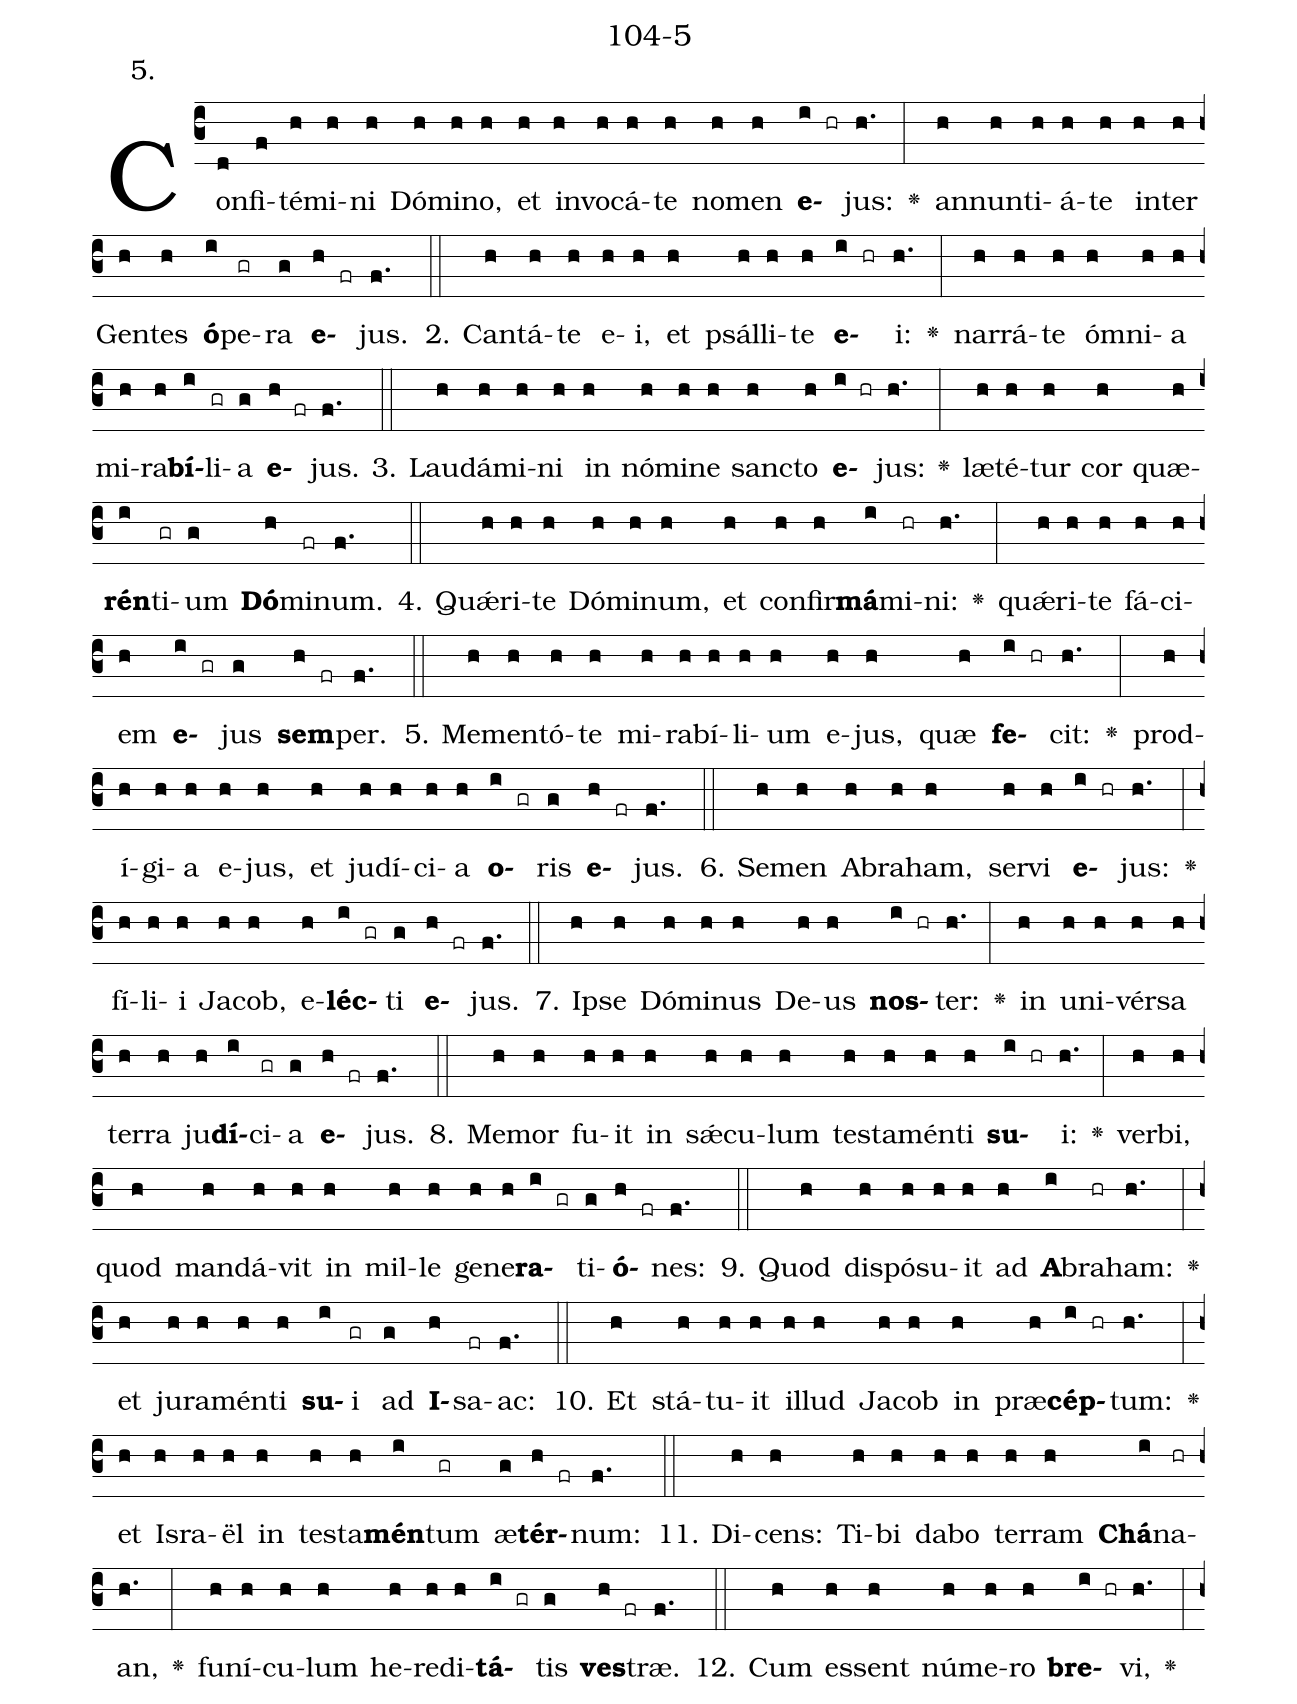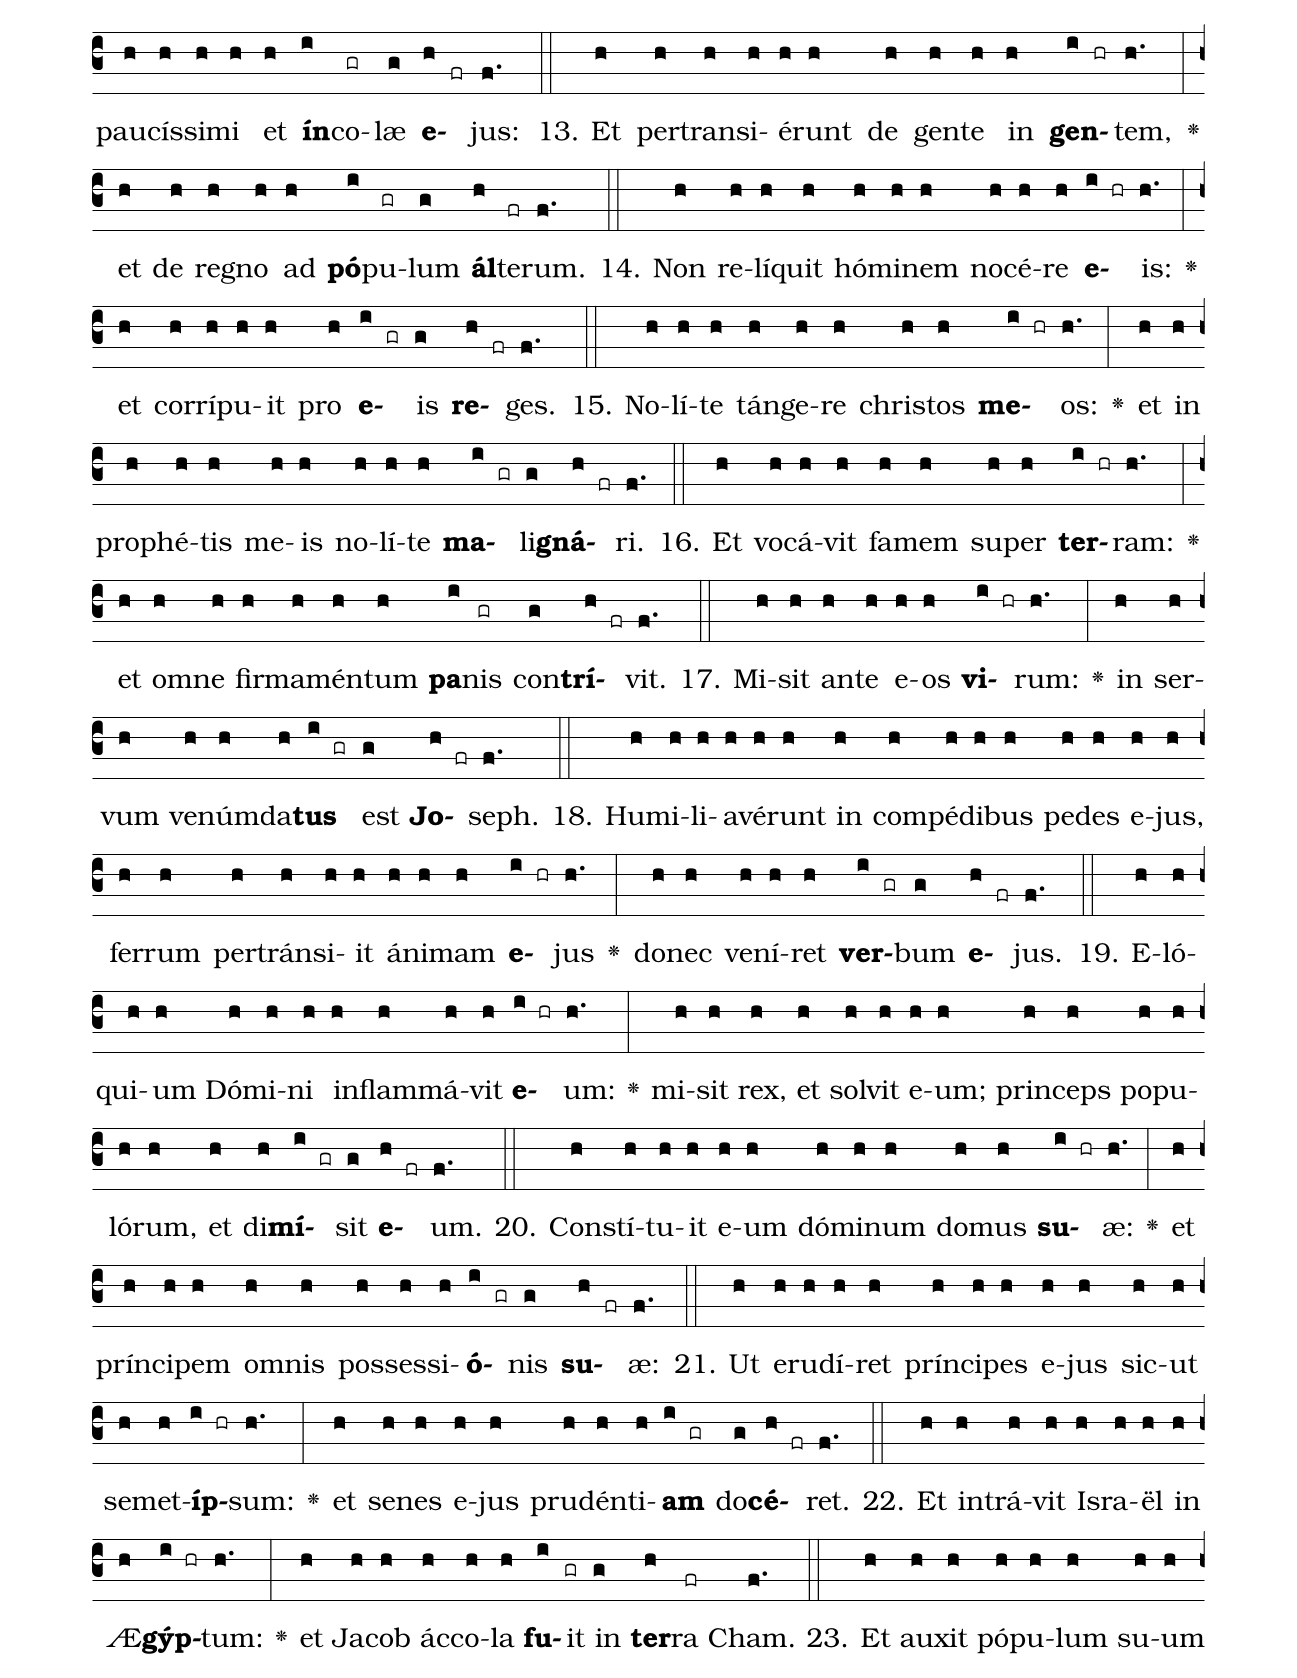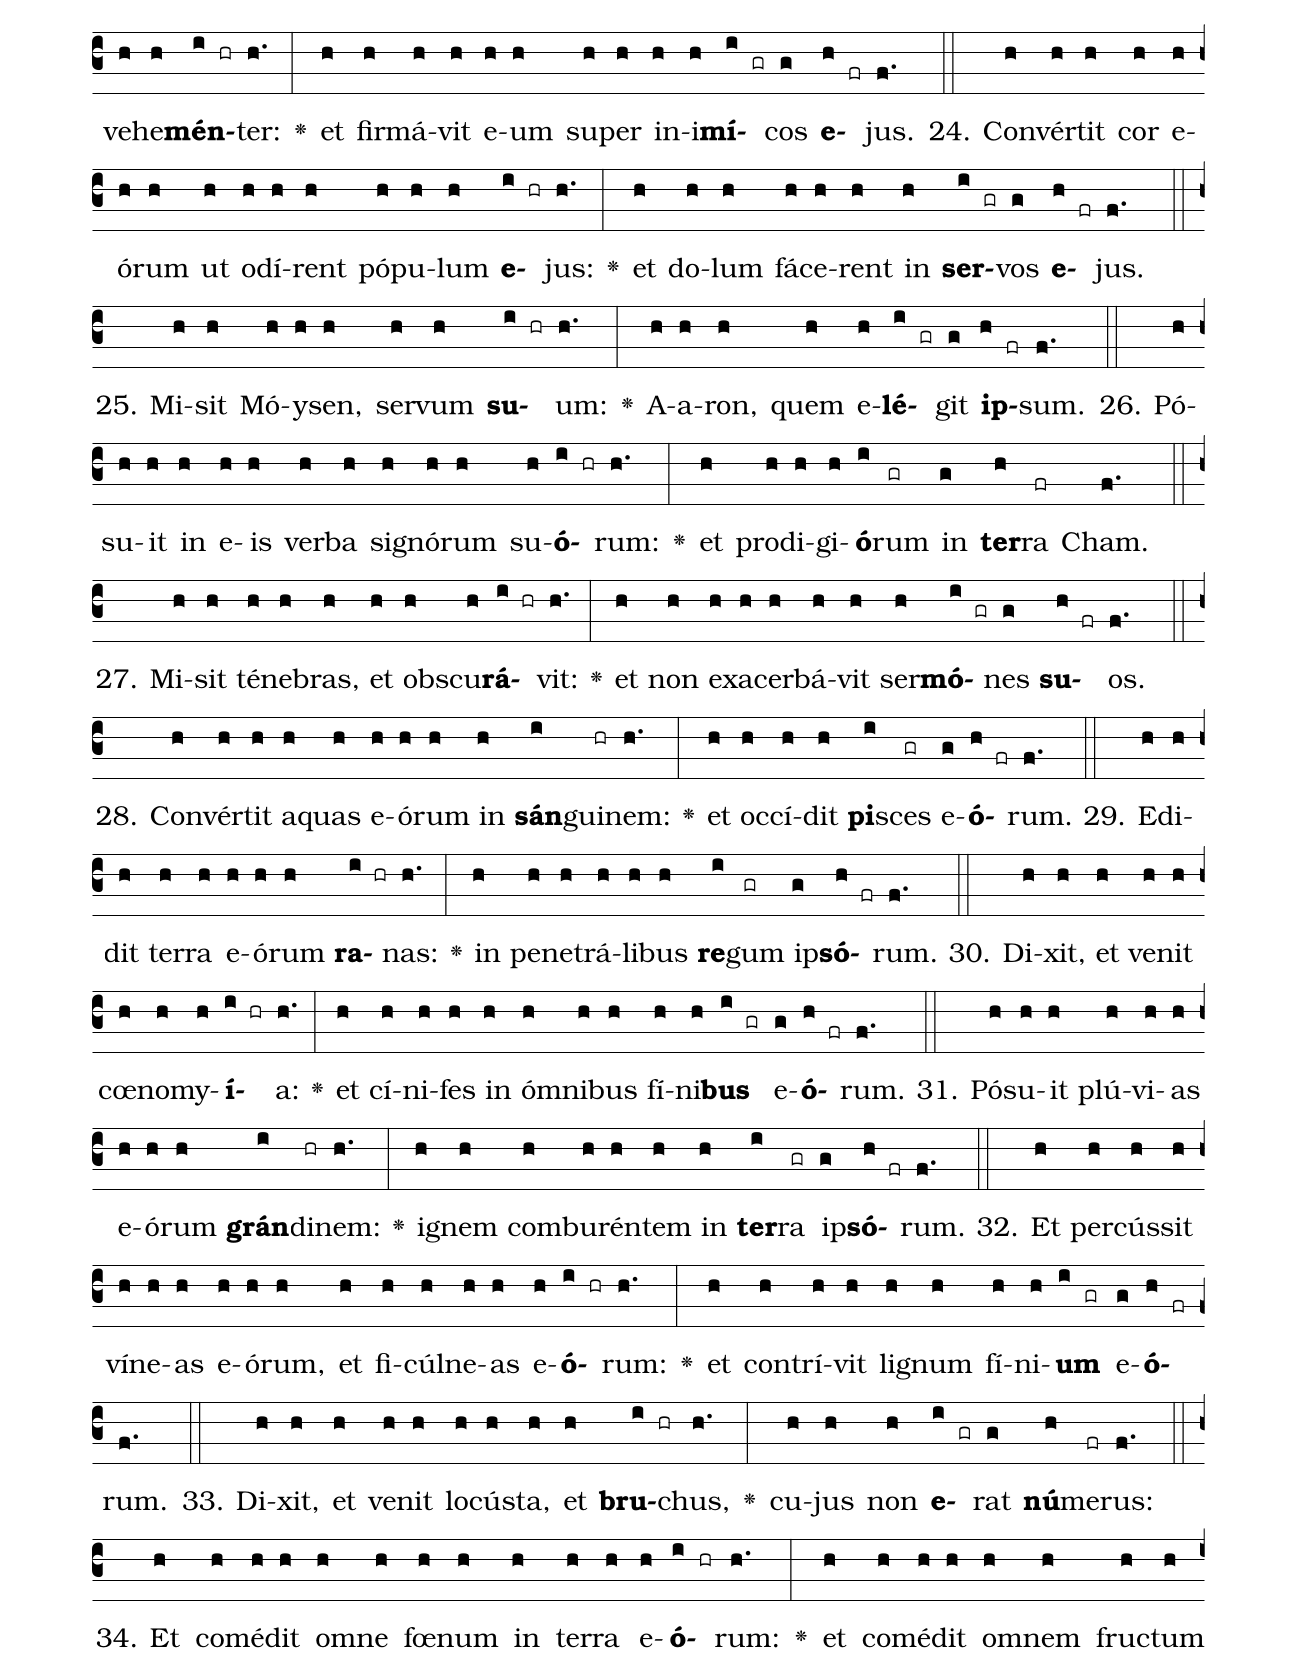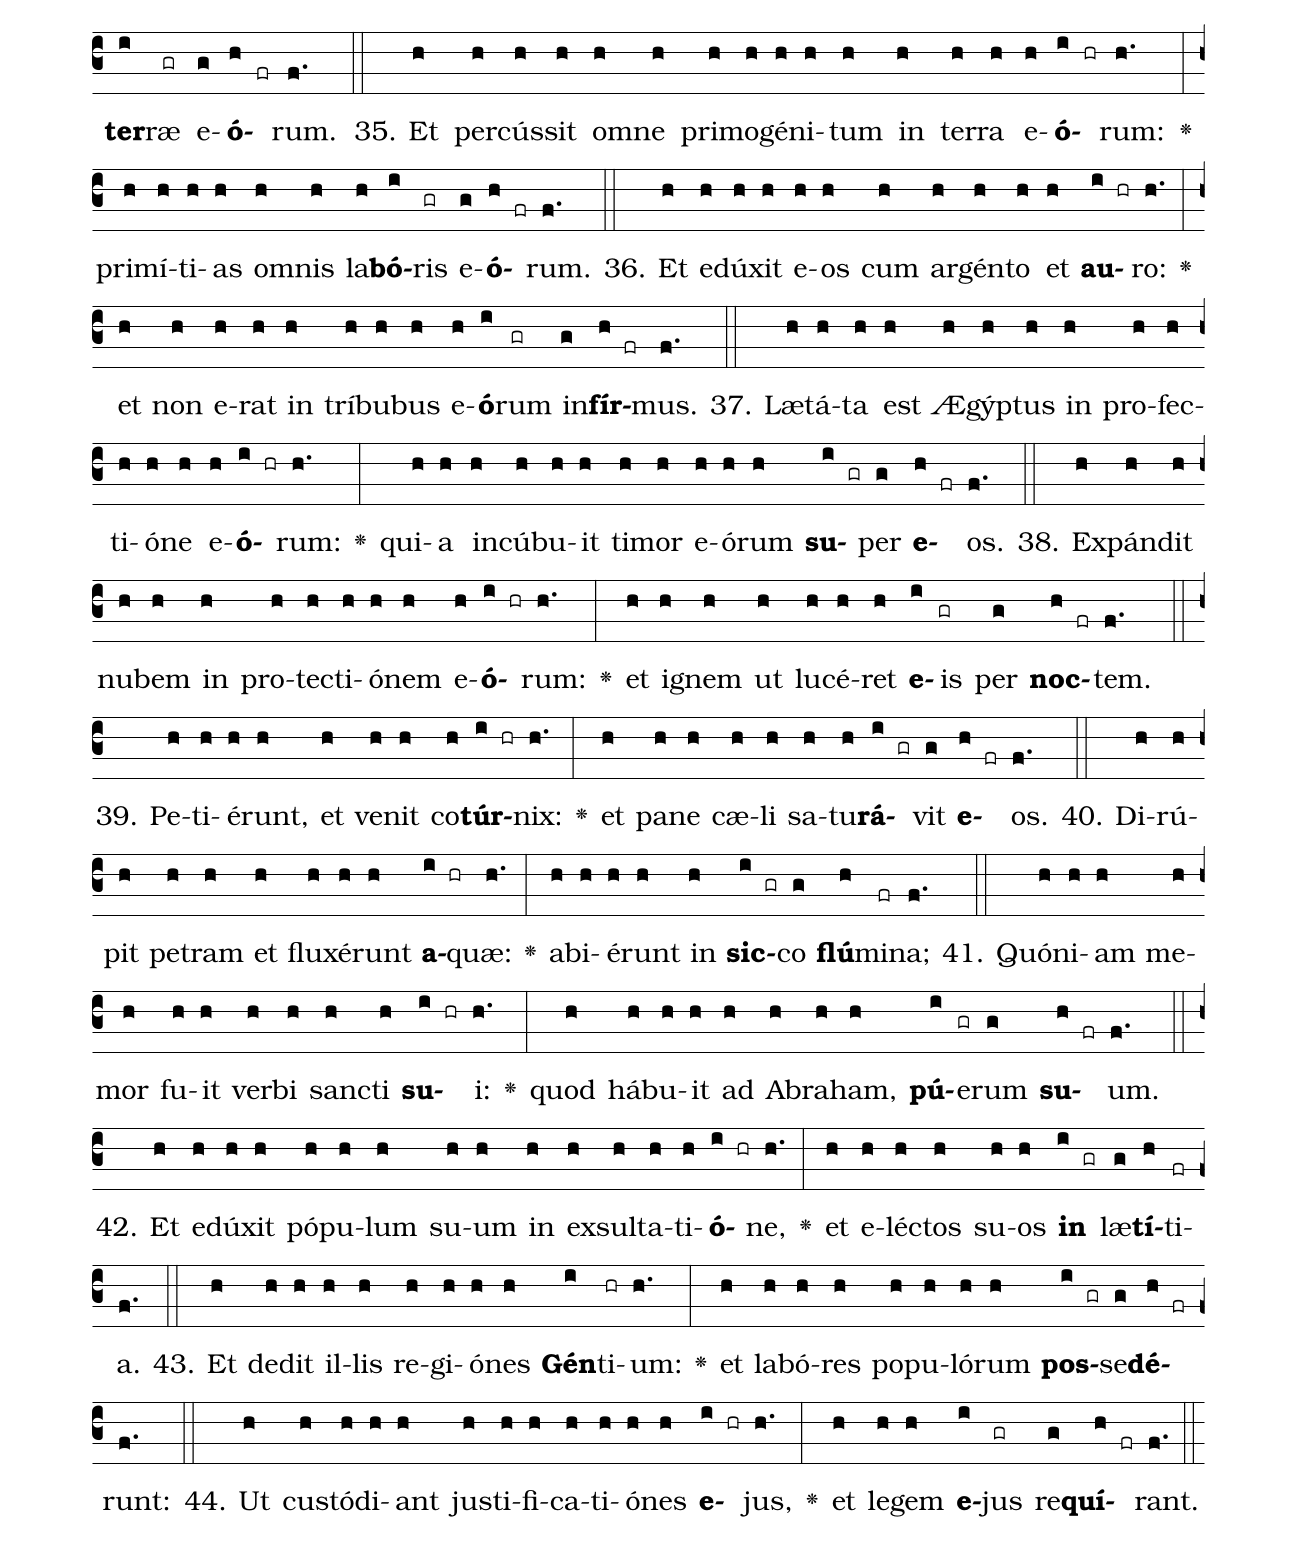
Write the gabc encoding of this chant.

name: 104-5;
annotation: 5.;
%%
(c3)Con(d)fi(f)té(h)mi(h)ni(h) Dó(h)mi(h)no,(h) et(h) in(h)vo(h)cá(h)te(h) no(h)men(h) <b>e</b>(i hr)jus:(h.) <v>\greheightstar</v>(:) an(h)nun(h)ti(h)á(h)te(h) in(h)ter(h) Gen(h)tes(h) <b>ó</b>(i)pe(gr)ra(g) <b>e</b>(h fr)jus.(f.) (::)
2. Can(h)tá(h)te(h) e(h)i,(h) et(h) psál(h)li(h)te(h) <b>e</b>(i hr)i:(h.) <v>\greheightstar</v>(:) nar(h)rá(h)te(h) óm(h)ni(h)a(h) mi(h)ra(h)<b>bí</b>(i)li(gr)a(g) <b>e</b>(h fr)jus.(f.) (::)
3. Lau(h)dá(h)mi(h)ni(h) in(h) nó(h)mi(h)ne(h) sanc(h)to(h) <b>e</b>(i hr)jus:(h.) <v>\greheightstar</v>(:) læ(h)té(h)tur(h) cor(h) quæ(h)<b>rén</b>(i)ti(gr)um(g) <b>Dó</b>(h)mi(fr)num.(f.) (::)
4. Quǽ(h)ri(h)te(h) Dó(h)mi(h)num,(h) et(h) con(h)fir(h)<b>má</b>(i)mi(hr)ni:(h.) <v>\greheightstar</v>(:) quǽ(h)ri(h)te(h) fá(h)ci(h)em(h) <b>e</b>(i gr)jus(g) <b>sem</b>(h fr)per.(f.) (::)
5. Me(h)men(h)tó(h)te(h) mi(h)ra(h)bí(h)li(h)um(h) e(h)jus,(h) quæ(h) <b>fe</b>(i hr)cit:(h.) <v>\greheightstar</v>(:) prod(h)í(h)gi(h)a(h) e(h)jus,(h) et(h) ju(h)dí(h)ci(h)a(h) <b>o</b>(i gr)ris(g) <b>e</b>(h fr)jus.(f.) (::)
6. Se(h)men(h) A(h)bra(h)ham,(h) ser(h)vi(h) <b>e</b>(i hr)jus:(h.) <v>\greheightstar</v>(:) fí(h)li(h)i(h) Ja(h)cob,(h) e(h)<b>léc</b>(i gr)ti(g) <b>e</b>(h fr)jus.(f.) (::)
7. Ip(h)se(h) Dó(h)mi(h)nus(h) De(h)us(h) <b>nos</b>(i hr)ter:(h.) <v>\greheightstar</v>(:) in(h) u(h)ni(h)vér(h)sa(h) ter(h)ra(h) ju(h)<b>dí</b>(i)ci(gr)a(g) <b>e</b>(h fr)jus.(f.) (::)
8. Me(h)mor(h) fu(h)it(h) in(h) sǽ(h)cu(h)lum(h) tes(h)ta(h)mén(h)ti(h) <b>su</b>(i hr)i:(h.) <v>\greheightstar</v>(:) ver(h)bi,(h) quod(h) man(h)dá(h)vit(h) in(h) mil(h)le(h) ge(h)ne(h)<b>ra</b>(i gr)ti(g)<b>ó</b>(h fr)nes:(f.) (::)
9. Quod(h) dis(h)pó(h)su(h)it(h) ad(h) <b>A</b>(i)bra(hr)ham:(h.) <v>\greheightstar</v>(:) et(h) ju(h)ra(h)mén(h)ti(h) <b>su</b>(i)i(gr) ad(g) <b>I</b>(h)sa(fr)ac:(f.) (::)
10. Et(h) stá(h)tu(h)it(h) il(h)lud(h) Ja(h)cob(h) in(h) præ(h)<b>cép</b>(i hr)tum:(h.) <v>\greheightstar</v>(:) et(h) Is(h)ra(h)ël(h) in(h) tes(h)ta(h)<b>mén</b>(i)tum(gr) æ(g)<b>tér</b>(h fr)num:(f.) (::)
11. Di(h)cens:(h) Ti(h)bi(h) da(h)bo(h) ter(h)ram(h) <b>Chá</b>(i)na(hr)an,(h.) <v>\greheightstar</v>(:) fu(h)ní(h)cu(h)lum(h) he(h)re(h)di(h)<b>tá</b>(i gr)tis(g) <b>ves</b>(h fr)træ.(f.) (::)
12. Cum(h) es(h)sent(h) nú(h)me(h)ro(h) <b>bre</b>(i hr)vi,(h.) <v>\greheightstar</v>(:) pau(h)cís(h)si(h)mi(h) et(h) <b>ín</b>(i)co(gr)læ(g) <b>e</b>(h fr)jus:(f.) (::)
13. Et(h) per(h)trans(h)i(h)é(h)runt(h) de(h) gen(h)te(h) in(h) <b>gen</b>(i hr)tem,(h.) <v>\greheightstar</v>(:) et(h) de(h) re(h)gno(h) ad(h) <b>pó</b>(i)pu(gr)lum(g) <b>ál</b>(h)te(fr)rum.(f.) (::)
14. Non(h) re(h)lí(h)quit(h) hó(h)mi(h)nem(h) no(h)cé(h)re(h) <b>e</b>(i hr)is:(h.) <v>\greheightstar</v>(:) et(h) cor(h)rí(h)pu(h)it(h) pro(h) <b>e</b>(i gr)is(g) <b>re</b>(h fr)ges.(f.) (::)
15. No(h)lí(h)te(h) tán(h)ge(h)re(h) chris(h)tos(h) <b>me</b>(i hr)os:(h.) <v>\greheightstar</v>(:) et(h) in(h) pro(h)phé(h)tis(h) me(h)is(h) no(h)lí(h)te(h) <b>ma</b>(i gr)li(g)<b>gná</b>(h fr)ri.(f.) (::)
16. Et(h) vo(h)cá(h)vit(h) fa(h)mem(h) su(h)per(h) <b>ter</b>(i hr)ram:(h.) <v>\greheightstar</v>(:) et(h) om(h)ne(h) fir(h)ma(h)mén(h)tum(h) <b>pa</b>(i)nis(gr) con(g)<b>trí</b>(h fr)vit.(f.) (::)
17. Mi(h)sit(h) an(h)te(h) e(h)os(h) <b>vi</b>(i hr)rum:(h.) <v>\greheightstar</v>(:) in(h) ser(h)vum(h) ve(h)núm(h)da(h)<b>tus</b>(i gr) est(g) <b>Jo</b>(h fr)seph.(f.) (::)
18. Hu(h)mi(h)li(h)a(h)vé(h)runt(h) in(h) com(h)pé(h)di(h)bus(h) pe(h)des(h) e(h)jus,(h) fer(h)rum(h) per(h)tráns(h)i(h)it(h) á(h)ni(h)mam(h) <b>e</b>(i hr)jus(h.) <v>\greheightstar</v>(:) do(h)nec(h) ve(h)ní(h)ret(h) <b>ver</b>(i gr)bum(g) <b>e</b>(h fr)jus.(f.) (::)
19. E(h)ló(h)qui(h)um(h) Dó(h)mi(h)ni(h) in(h)flam(h)má(h)vit(h) <b>e</b>(i hr)um:(h.) <v>\greheightstar</v>(:) mi(h)sit(h) rex,(h) et(h) sol(h)vit(h) e(h)um;(h) prin(h)ceps(h) po(h)pu(h)ló(h)rum,(h) et(h) di(h)<b>mí</b>(i gr)sit(g) <b>e</b>(h fr)um.(f.) (::)
20. Con(h)stí(h)tu(h)it(h) e(h)um(h) dó(h)mi(h)num(h) do(h)mus(h) <b>su</b>(i hr)æ:(h.) <v>\greheightstar</v>(:) et(h) prín(h)ci(h)pem(h) om(h)nis(h) pos(h)ses(h)si(h)<b>ó</b>(i gr)nis(g) <b>su</b>(h fr)æ:(f.) (::)
21. Ut(h) e(h)ru(h)dí(h)ret(h) prín(h)ci(h)pes(h) e(h)jus(h) sic(h)ut(h) se(h)met(h)<b>íp</b>(i hr)sum:(h.) <v>\greheightstar</v>(:) et(h) se(h)nes(h) e(h)jus(h) pru(h)dén(h)ti(h)<b>am</b>(i gr) do(g)<b>cé</b>(h fr)ret.(f.) (::)
22. Et(h) in(h)trá(h)vit(h) Is(h)ra(h)ël(h) in(h) Æ(h)<b>gýp</b>(i hr)tum:(h.) <v>\greheightstar</v>(:) et(h) Ja(h)cob(h) ác(h)co(h)la(h) <b>fu</b>(i)it(gr) in(g) <b>ter</b>(h)ra(fr) Cham.(f.) (::)
23. Et(h) au(h)xit(h) pó(h)pu(h)lum(h) su(h)um(h) ve(h)he(h)<b>mén</b>(i hr)ter:(h.) <v>\greheightstar</v>(:) et(h) fir(h)má(h)vit(h) e(h)um(h) su(h)per(h) in(h)i(h)<b>mí</b>(i gr)cos(g) <b>e</b>(h fr)jus.(f.) (::)
24. Con(h)vér(h)tit(h) cor(h) e(h)ó(h)rum(h) ut(h) o(h)dí(h)rent(h) pó(h)pu(h)lum(h) <b>e</b>(i hr)jus:(h.) <v>\greheightstar</v>(:) et(h) do(h)lum(h) fá(h)ce(h)rent(h) in(h) <b>ser</b>(i gr)vos(g) <b>e</b>(h fr)jus.(f.) (::)
25. Mi(h)sit(h) Mó(h)y(h)sen,(h) ser(h)vum(h) <b>su</b>(i hr)um:(h.) <v>\greheightstar</v>(:) A(h)a(h)ron,(h) quem(h) e(h)<b>lé</b>(i gr)git(g) <b>ip</b>(h fr)sum.(f.) (::)
26. Pó(h)su(h)it(h) in(h) e(h)is(h) ver(h)ba(h) si(h)gnó(h)rum(h) su(h)<b>ó</b>(i hr)rum:(h.) <v>\greheightstar</v>(:) et(h) prod(h)i(h)gi(h)<b>ó</b>(i)rum(gr) in(g) <b>ter</b>(h)ra(fr) Cham.(f.) (::)
27. Mi(h)sit(h) té(h)ne(h)bras,(h) et(h) obs(h)cu(h)<b>rá</b>(i hr)vit:(h.) <v>\greheightstar</v>(:) et(h) non(h) ex(h)a(h)cer(h)bá(h)vit(h) ser(h)<b>mó</b>(i gr)nes(g) <b>su</b>(h fr)os.(f.) (::)
28. Con(h)vér(h)tit(h) a(h)quas(h) e(h)ó(h)rum(h) in(h) <b>sán</b>(i)gui(hr)nem:(h.) <v>\greheightstar</v>(:) et(h) oc(h)cí(h)dit(h) <b>pi</b>(i)sces(gr) e(g)<b>ó</b>(h fr)rum.(f.) (::)
29. E(h)di(h)dit(h) ter(h)ra(h) e(h)ó(h)rum(h) <b>ra</b>(i hr)nas:(h.) <v>\greheightstar</v>(:) in(h) pe(h)ne(h)trá(h)li(h)bus(h) <b>re</b>(i)gum(gr) ip(g)<b>só</b>(h fr)rum.(f.) (::)
30. Di(h)xit,(h) et(h) ve(h)nit(h) cœ(h)no(h)my(h)<b>í</b>(i hr)a:(h.) <v>\greheightstar</v>(:) et(h) cí(h)ni(h)fes(h) in(h) óm(h)ni(h)bus(h) fí(h)ni(h)<b>bus</b>(i gr) e(g)<b>ó</b>(h fr)rum.(f.) (::)
31. Pó(h)su(h)it(h) plú(h)vi(h)as(h) e(h)ó(h)rum(h) <b>grán</b>(i)di(hr)nem:(h.) <v>\greheightstar</v>(:) i(h)gnem(h) com(h)bu(h)rén(h)tem(h) in(h) <b>ter</b>(i)ra(gr) ip(g)<b>só</b>(h fr)rum.(f.) (::)
32. Et(h) per(h)cús(h)sit(h) ví(h)ne(h)as(h) e(h)ó(h)rum,(h) et(h) fi(h)cúl(h)ne(h)as(h) e(h)<b>ó</b>(i hr)rum:(h.) <v>\greheightstar</v>(:) et(h) con(h)trí(h)vit(h) li(h)gnum(h) fí(h)ni(h)<b>um</b>(i gr) e(g)<b>ó</b>(h fr)rum.(f.) (::)
33. Di(h)xit,(h) et(h) ve(h)nit(h) lo(h)cús(h)ta,(h) et(h) <b>bru</b>(i hr)chus,(h.) <v>\greheightstar</v>(:) cu(h)jus(h) non(h) <b>e</b>(i gr)rat(g) <b>nú</b>(h)me(fr)rus:(f.) (::)
34. Et(h) com(h)é(h)dit(h) om(h)ne(h) fœ(h)num(h) in(h) ter(h)ra(h) e(h)<b>ó</b>(i hr)rum:(h.) <v>\greheightstar</v>(:) et(h) com(h)é(h)dit(h) om(h)nem(h) fruc(h)tum(h) <b>ter</b>(i)ræ(gr) e(g)<b>ó</b>(h fr)rum.(f.) (::)
35. Et(h) per(h)cús(h)sit(h) om(h)ne(h) pri(h)mo(h)gé(h)ni(h)tum(h) in(h) ter(h)ra(h) e(h)<b>ó</b>(i hr)rum:(h.) <v>\greheightstar</v>(:) pri(h)mí(h)ti(h)as(h) om(h)nis(h) la(h)<b>bó</b>(i)ris(gr) e(g)<b>ó</b>(h fr)rum.(f.) (::)
36. Et(h) e(h)dú(h)xit(h) e(h)os(h) cum(h) ar(h)gén(h)to(h) et(h) <b>au</b>(i hr)ro:(h.) <v>\greheightstar</v>(:) et(h) non(h) e(h)rat(h) in(h) trí(h)bu(h)bus(h) e(h)<b>ó</b>(i)rum(gr) in(g)<b>fír</b>(h fr)mus.(f.) (::)
37. Læ(h)tá(h)ta(h) est(h) Æ(h)gýp(h)tus(h) in(h) pro(h)fec(h)ti(h)ó(h)ne(h) e(h)<b>ó</b>(i hr)rum:(h.) <v>\greheightstar</v>(:) qui(h)a(h) in(h)cú(h)bu(h)it(h) ti(h)mor(h) e(h)ó(h)rum(h) <b>su</b>(i gr)per(g) <b>e</b>(h fr)os.(f.) (::)
38. Ex(h)pán(h)dit(h) nu(h)bem(h) in(h) pro(h)tec(h)ti(h)ó(h)nem(h) e(h)<b>ó</b>(i hr)rum:(h.) <v>\greheightstar</v>(:) et(h) i(h)gnem(h) ut(h) lu(h)cé(h)ret(h) <b>e</b>(i)is(gr) per(g) <b>noc</b>(h fr)tem.(f.) (::)
39. Pe(h)ti(h)é(h)runt,(h) et(h) ve(h)nit(h) co(h)<b>túr</b>(i hr)nix:(h.) <v>\greheightstar</v>(:) et(h) pa(h)ne(h) cæ(h)li(h) sa(h)tu(h)<b>rá</b>(i gr)vit(g) <b>e</b>(h fr)os.(f.) (::)
40. Di(h)rú(h)pit(h) pe(h)tram(h) et(h) flu(h)xé(h)runt(h) <b>a</b>(i hr)quæ:(h.) <v>\greheightstar</v>(:) ab(h)i(h)é(h)runt(h) in(h) <b>sic</b>(i gr)co(g) <b>flú</b>(h)mi(fr)na;(f.) (::)
41. Quón(h)i(h)am(h) me(h)mor(h) fu(h)it(h) ver(h)bi(h) sanc(h)ti(h) <b>su</b>(i hr)i:(h.) <v>\greheightstar</v>(:) quod(h) há(h)bu(h)it(h) ad(h) A(h)bra(h)ham,(h) <b>pú</b>(i)e(gr)rum(g) <b>su</b>(h fr)um.(f.) (::)
42. Et(h) e(h)dú(h)xit(h) pó(h)pu(h)lum(h) su(h)um(h) in(h) ex(h)sul(h)ta(h)ti(h)<b>ó</b>(i hr)ne,(h.) <v>\greheightstar</v>(:) et(h) e(h)léc(h)tos(h) su(h)os(h) <b>in</b>(i gr) læ(g)<b>tí</b>(h)ti(fr)a.(f.) (::)
43. Et(h) de(h)dit(h) il(h)lis(h) re(h)gi(h)ó(h)nes(h) <b>Gén</b>(i)ti(hr)um:(h.) <v>\greheightstar</v>(:) et(h) la(h)bó(h)res(h) po(h)pu(h)ló(h)rum(h) <b>pos</b>(i gr)se(g)<b>dé</b>(h fr)runt:(f.) (::)
44. Ut(h) cus(h)tó(h)di(h)ant(h) jus(h)ti(h)fi(h)ca(h)ti(h)ó(h)nes(h) <b>e</b>(i hr)jus,(h.) <v>\greheightstar</v>(:) et(h) le(h)gem(h) <b>e</b>(i)jus(gr) re(g)<b>quí</b>(h fr)rant.(f.) (::)
